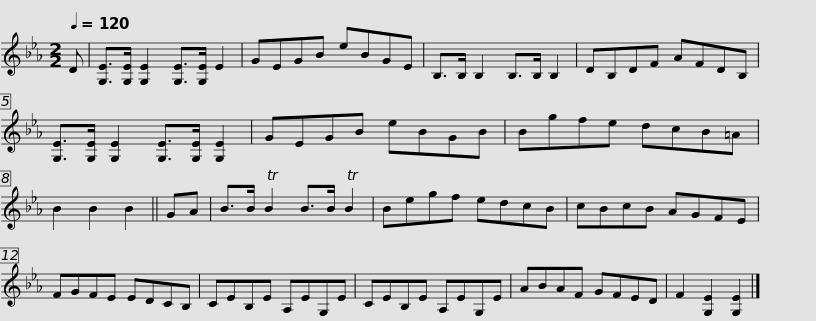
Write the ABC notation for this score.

X:1
L:1/8
Q:1/4=120
M:2/2
I:linebreak $
K:Eb
V:1 treble
V:1
 D | [G,E]>[G,E] [G,E]2 [G,E]>[G,E] E2 | GEGB eBGE | B,>B, B,2 B,>B, B,2 | DB,DF AFDB, | %5
 [G,E]>[G,E] [G,E]2 [G,E]>[G,E] [G,E]2 |$ GEGB eBGB | Bgfe dcB=A | B2 B2 B2 || GA | %10
 B>B TB2 B>B TB2 | Begf edcB | cBcB AGFE |$ FGFE EDCB, | CEB,E A,EG,E | %15
 CEB,E A,EG,E | ABAF GFED | F2 [G,E]2 [G,E]2 |] %18
